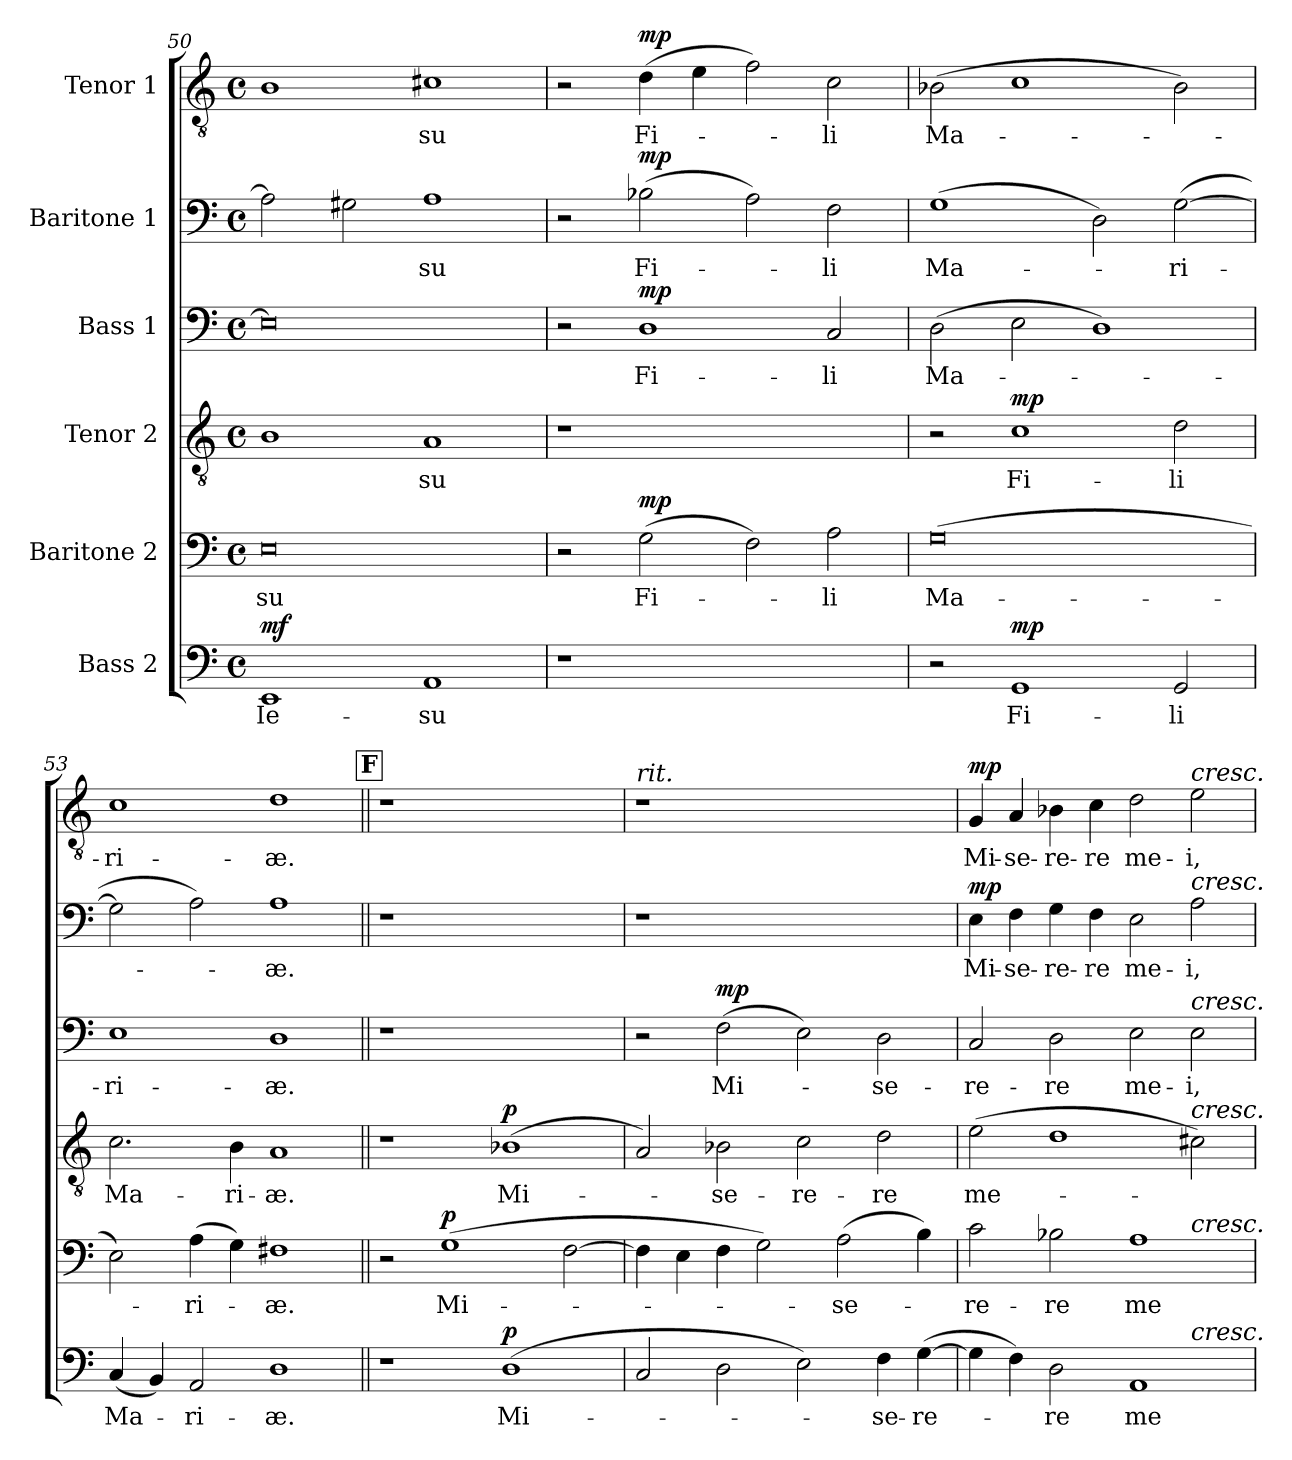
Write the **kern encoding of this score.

**kern	**text	**dynam	**kern	**text	**dynam	**kern	**text	**dynam	**kern	**text	**dynam	**kern	**text	**dynam	**kern	**text	**dynam
*part6	*part6	*part6	*part5	*part5	*part5	*part4	*part4	*part4	*part3	*part3	*part3	*part2	*part2	*part2	*part1	*part1	*part1
*staff6	*staff6	*staff6	*staff5	*staff5	*staff5	*staff4	*staff4	*staff4	*staff3	*staff3	*staff3	*staff2	*staff2	*staff2	*staff1	*staff1	*staff1
*I"Bass 2	*	*	*I"Baritone 2	*	*	*I"Tenor 2	*	*	*I"Bass 1	*	*	*I"Baritone 1	*	*	*I"Tenor 1	*	*
*clefF4	*	*	*clefF4	*	*	*clefGv2	*	*	*clefF4	*	*	*clefF4	*	*	*clefGv2	*	*
*k[]	*	*	*k[]	*	*	*k[]	*	*	*k[]	*	*	*k[]	*	*	*k[]	*	*
*C:	*	*	*C:	*	*	*C:	*	*	*C:	*	*	*C:	*	*	*C:	*	*
*M4/4	*	*	*M4/4	*	*	*M4/4	*	*	*M4/4	*	*	*M4/4	*	*	*M4/4	*	*
*met(c)	*	*	*met(c)	*	*	*met(c)	*	*	*met(c)	*	*	*met(c)	*	*	*met(c)	*	*
=50	=50	=50	=50	=50	=50	=50	=50	=50	=50	=50	=50	=50	=50	=50	=50	=50	=50
!	!LO:LY:b	!LO:DY:a	!	!LO:LY:b	!	!	!	!	!	!	!	!	!	!	!	!	!
1EE	Ie-	mf	0E	-su	.	1B	.	.	0E]	.	.	2A\]	.	.	1B	.	.
.	.	.	.	.	.	.	.	.	.	.	.	2G#X\	.	.	.	.	.
!	!LO:LY:b	!	!	!	!	!	!LO:LY:b	!	!	!	!	!	!LO:LY:b	!	!	!LO:LY:b	!
1AA	-su	.	.	.	.	1A	-su	.	.	.	.	1A	su	.	1c#X	-su	.
!!LO:PB:g=z
=51	=51	=51	=51	=51	=51	=51	=51	=51	=51	=51	=51	=51	=51	=51	=51	=51	=51
1r	.	.	2r	.	.	1r	.	.	2r	.	.	2r	.	.	2r	.	.
!	!	!	!	!LO:LY:b	!LO:DY:a	!	!	!	!	!LO:LY:b	!LO:DY:a	!	!LO:LY:b	!LO:DY:a	!	!LO:LY:b	!LO:DY:a
.	.	.	(>2G\	Fi-	mp	.	.	.	1D	Fi-	mp	(>2B-X\	Fi-	mp	(>4d\	Fi-	mp
.	.	.	.	.	.	.	.	.	.	.	.	.	.	.	4e\	.	.
1ryy	.	.	2F\)	.	.	1ryy	.	.	.	.	.	2A\)	.	.	2f\)	.	.
!	!	!	!	!LO:LY:b	!	!	!	!	!	!LO:LY:b	!	!	!LO:LY:b	!	!	!LO:LY:b	!
.	.	.	2A\	-li	.	.	.	.	2C/	-li	.	2F\	-li	.	2c\	-li	.
=52	=52	=52	=52	=52	=52	=52	=52	=52	=52	=52	=52	=52	=52	=52	=52	=52	=52
!	!	!	!	!LO:LY:b	!	!	!	!	!	!LO:LY:b	!	!	!LO:LY:b	!	!	!LO:LY:b	!
2r	.	.	(>0G	Ma-	.	2r	.	.	(>2D\	Ma-	.	(>1G	Ma-	.	(>2B-X\	Ma-	.
!	!LO:LY:b	!LO:DY:a	!	!	!	!	!LO:LY:b	!LO:DY:a	!	!	!	!	!	!	!	!	!
1GG	Fi-	mp	.	.	.	1c	Fi-	mp	2E\	.	.	.	.	.	1c	.	.
.	.	.	.	.	.	.	.	.	1D)	.	.	2D\)	.	.	.	.	.
!	!LO:LY:b	!	!	!	!	!	!LO:LY:b	!	!	!	!	!	!LO:LY:b	!	!	!	!
2GG/	-li	.	.	.	.	2d\	-li	.	.	.	.	(>[2G\	-ri-	.	2B-\)	.	.
=53	=53	=53	=53	=53	=53	=53	=53	=53	=53	=53	=53	=53	=53	=53	=53	=53	=53
!	!LO:LY:b	!	!	!	!	!	!LO:LY:b	!	!	!LO:LY:b	!	!	!	!	!	!LO:LY:b	!
(<4C/	Ma-	.	2E\)	.	.	2.c\	Ma-	.	1E	-ri-	.	2G\]	.	.	1c	-ri-	.
4BB/)	.	.	.	.	.	.	.	.	.	.	.	.	.	.	.	.	.
!	!LO:LY:b	!	!	!LO:LY:b	!	!	!	!	!	!	!	!	!	!	!	!	!
2AA/	-ri-	.	(>4A\	-ri-	.	.	.	.	.	.	.	2A\)	.	.	.	.	.
!	!	!	!	!	!	!	!LO:LY:b	!	!	!	!	!	!	!	!	!	!
.	.	.	4G\)	.	.	4B\	-ri-	.	.	.	.	.	.	.	.	.	.
!	!LO:LY:b	!	!	!LO:LY:b	!	!	!LO:LY:b	!	!	!LO:LY:b	!	!	!LO:LY:b	!	!	!LO:LY:b	!
1D	-æ.	.	1F#X	-æ.	.	1A	-æ.	.	1D	-æ.	.	1A	-æ.	.	1d	-æ.	.
!!LO:REH:place=s1:a:B:fs=9.3:t=F
=54||	=54||	=54||	=54||	=54||	=54||	=54||	=54||	=54||	=54||	=54||	=54||	=54||	=54||	=54||	=54||	=54||	=54||
1r	.	.	2r	.	.	1r	.	.	1r	.	.	1r	.	.	1r	.	.
!	!	!	!	!LO:LY:b	!LO:DY:a	!	!	!	!	!	!	!	!	!	!	!	!
.	.	.	(>1G	Mi-	p	.	.	.	.	.	.	.	.	.	.	.	.
!	!LO:LY:b	!LO:DY:a	!	!	!	!	!LO:LY:b	!LO:DY:a	!	!	!	!	!	!	!	!	!
(>1D	Mi-	p	.	.	.	(>1B-X	Mi-	p	1ryy	.	.	1ryy	.	.	1ryy	.	.
.	.	.	[2F\	.	.	.	.	.	.	.	.	.	.	.	.	.	.
=55	=55	=55	=55	=55	=55	=55	=55	=55	=55	=55	=55	=55	=55	=55	=55	=55	=55
!	!	!	!	!	!	!	!	!	!	!	!	!	!	!	!LO:TX:a:i:t=rit.	!	!
2C/	.	.	4F\]	.	.	2A/)	.	.	2r	.	.	1r	.	.	1r	.	.
.	.	.	4E\	.	.	.	.	.	.	.	.	.	.	.	.	.	.
!	!	!	!	!	!	!	!LO:LY:b	!	!	!LO:LY:b	!LO:DY:a	!	!	!	!	!	!
2D\	.	.	4F\	.	.	2B-X\	-se-	.	(>2F\	Mi-	mp	.	.	.	.	.	.
.	.	.	2G\)	.	.	.	.	.	.	.	.	.	.	.	.	.	.
!	!	!	!	!	!	!	!LO:LY:b	!	!	!	!	!	!	!	!	!	!
2E\)	.	.	.	.	.	2c\	-re-	.	2E\)	.	.	1ryy	.	.	1ryy	.	.
!	!	!	!	!LO:LY:b	!	!	!	!	!	!	!	!	!	!	!	!	!
.	.	.	(>2A\	-se-	.	.	.	.	.	.	.	.	.	.	.	.	.
!	!LO:LY:b	!	!	!	!	!	!LO:LY:b	!	!	!LO:LY:b	!	!	!	!	!	!	!
4F\	-se-	.	.	.	.	2d\	-re	.	2D\	-se-	.	.	.	.	.	.	.
!	!LO:LY:b	!	!	!	!	!	!	!	!	!	!	!	!	!	!	!	!
(>[4G\	-re-	.	4B\)	.	.	.	.	.	.	.	.	.	.	.	.	.	.
!!LO:LB:g=z
=56	=56	=56	=56	=56	=56	=56	=56	=56	=56	=56	=56	=56	=56	=56	=56	=56	=56
!	!	!	!	!LO:LY:b	!	!	!LO:LY:b	!	!	!LO:LY:b	!	!	!LO:LY:b	!LO:DY:a	!	!LO:LY:b	!LO:DY:a
*^	*	*	*^	*	*	*	*	*	*	*	*	*	*	*	*	*	*
4G\]	1.ryy	.	.	2c\	1.ryy	-re-	.	(>2e\	me-	.	2C/	-re-	.	4E\	Mi-	mp	4G/	Mi-	mp
!	!	!	!	!	!	!	!	!	!	!	!	!	!	!	!LO:LY:b	!	!	!LO:LY:b	!
4F\)	.	.	.	.	.	.	.	.	.	.	.	.	.	4F\	-se-	.	4A/	-se-	.
!	!	!LO:LY:b	!	!	!	!LO:LY:b	!	!	!	!	!	!LO:LY:b	!	!	!LO:LY:b	!	!	!LO:LY:b	!
2D\	.	-re	.	2B-X\	.	-re	.	1d	.	.	2D\	-re	.	4G\	-re-	.	4B-X\	-re-	.
!	!	!	!	!	!	!	!	!	!	!	!	!	!	!	!LO:LY:b	!	!	!LO:LY:b	!
.	.	.	.	.	.	.	.	.	.	.	.	.	.	4F\	-re	.	4c\	-re	.
!	!	!LO:LY:b	!	!	!	!LO:LY:b	!	!	!	!	!	!LO:LY:b	!	!	!LO:LY:b	!	!	!LO:LY:b	!
1AA	.	me-	.	1A	.	me-	.	.	.	.	2E\	me-	.	2E\	me-	.	2d\	me-	.
!	!	!	!	!	!	!	!	!	!	!	!	!	!	!	!	!	!LO:TX:a:i:t=cresc.	!	!
!	!	!	!	!	!	!	!	!	!	!	!	!	!	!LO:TX:a:i:t=cresc.	!	!	!	!	!
!	!	!	!	!	!	!	!	!	!	!	!LO:TX:a:i:t=cresc.	!	!	!	!	!	!	!	!
!	!	!	!	!	!	!	!	!LO:TX:a:i:t=cresc.	!	!	!	!	!	!	!	!	!	!	!
!	!	!	!	!	!LO:TX:a:i:t=cresc.	!	!	!	!	!	!	!	!	!	!	!	!	!	!
!	!LO:TX:a:i:t=cresc.	!	!	!	!	!	!	!	!	!	!	!	!	!	!	!	!	!	!
!	!	!	!	!	!	!	!	!	!	!	!	!LO:LY:b	!	!	!LO:LY:b	!	!	!LO:LY:b	!
.	2ryy	.	.	.	2ryy	.	.	2c#X\)	.	.	2E\	-i,	.	2A\	-i,	.	2e\	-i,	.
*v	*v	*	*	*	*	*	*	*	*	*	*	*	*	*	*	*	*	*	*
*	*	*	*v	*v	*	*	*	*	*	*	*	*	*	*	*	*	*	*
=	=	=	=	=	=	=	=	=	=	=	=	=	=	=	=	=	=
*-	*-	*-	*-	*-	*-	*-	*-	*-	*-	*-	*-	*-	*-	*-	*-	*-	*-
